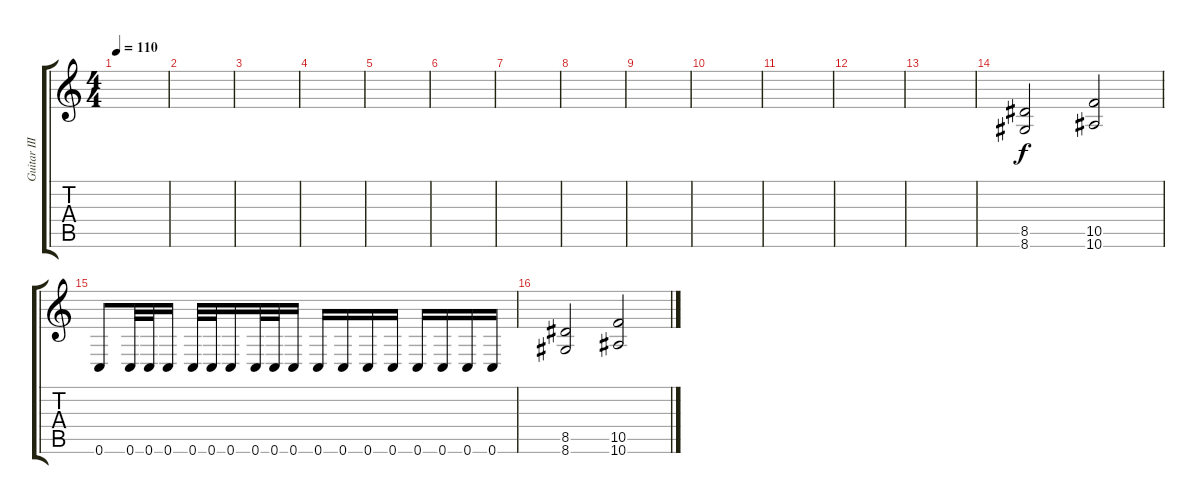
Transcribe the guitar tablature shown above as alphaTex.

\track ("Guitar III" "Guitar III") {instrument distortionguitar}
\staff {score tabs}
\tuning (D4 A3 F3 C3 G2 C2) {hide}
\ts (4 4)
\tempo 110
\clef g2
\ks c
|
|
|
|
|
|
|
|
|
|
|
|
|
(8.5 8.6).2 (10.5 10.6).2 |
0.6.8 0.6.32 0.6.32 0.6.16 0.6.32 0.6.32 0.6.16 0.6.32 0.6.32 0.6.16 0.6.16 0.6.16 0.6.16 0.6.16 0.6.16 0.6.16 0.6.16 0.6.16 |
(8.5 8.6).2 (10.5 10.6).2
